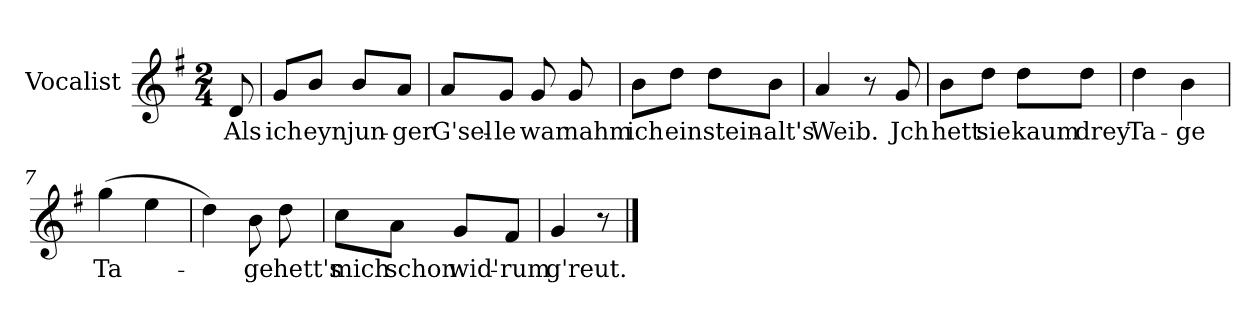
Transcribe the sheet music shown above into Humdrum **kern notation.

**kern	**text
*part1	*part1
*staff1	*staff1
*I"Vocalist	*
*k[f#]	*
*G:	*
*M2/4	*
=	=
8d	Als
=1	=1
8gL	ich
8bJ	eyn
8bL	jun-
8aJ	-ger
=2	=2
8aL	G'sel-
8gJ	-le
8g	war
8g	nahm
=3	=3
8bL	ich
8ddJ	ein
8ddL	stein-
8bJ	-alt's
=4	=4
4a	Weib.
8r	.
8g	Jch
=5	=5
8bL	hett
8ddJ	sie
8ddL	kaum
8ddJ	drey
=6	=6
4dd	Ta-
4b	-ge
=7	=7
(4gg	Ta-
4ee	.
=8	=8
4dd)	.
8b	-ge
8dd	hett's
=9	=9
8ccL	mich
8aJ	schon
8gL	wid'-
8f#J	-rum
=10	=10
4g	g'reut.
8r	.
==	==
*-	*-
